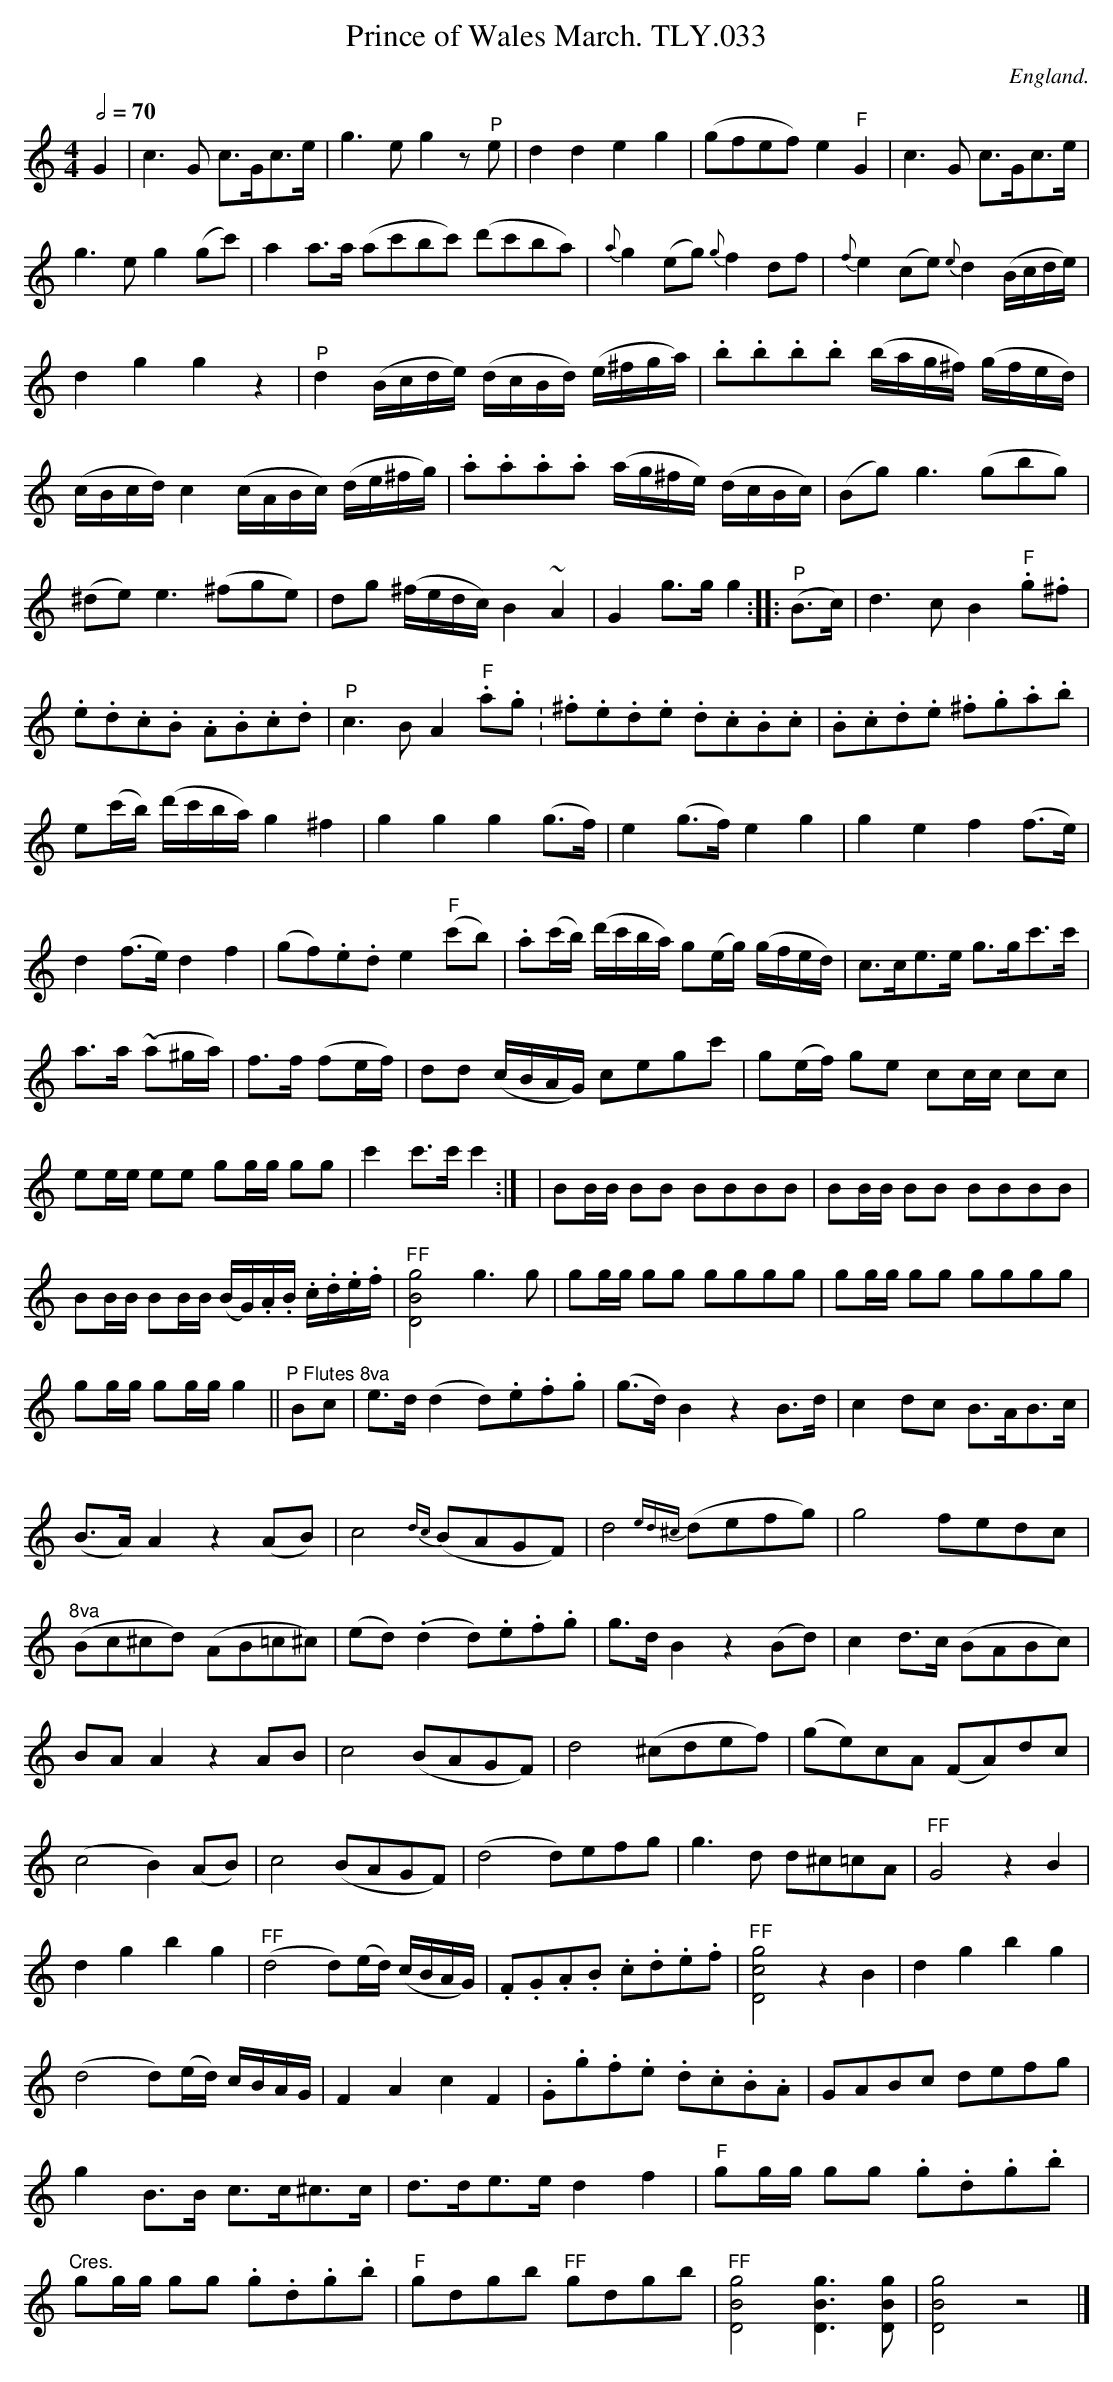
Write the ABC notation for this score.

X:1
T:Prince of Wales March. TLY.033
L:1/8
M:4/4
O:England.
Q:1/2=70
K:C
G2|c3G c>Gc>e|g3e g2 z"^P" e|d2d2e2g2|(gfef) e2"^F"G2|\
c3G c>Gc>e|g3e g2 (gc')|a2 a>a (ac'bc') (d'c'ba)|\
{a}g2 (eg) {g}f2 df|\
{f}e2 (ce) {e}d2 (B/2c/2d/2e/2)|d2g2g2 z2|\
"^P"d2(B/c/d/e/) (d/c/B/d/) (e/^f/g/a/)|\
.b.b.b.b (b/a/g/^f/) (g/f/e/d/)|\
(c/B/c/d/)c2(c/A/B/c/) (d/e/^f/g/)|\
.a.a.a.a (a/g/^f/e/) (d/c/B/c/)|\
(Bg)g3(gbg)|\
(^de)e3(^fge)|dg (^f/e/d/c/)B2~A2|G2g>gg2:|\
|:"^P"(B>c)|d3cB2"^F".g.^f|.e.d.c.B .A.B.c.d|\
"^P"c3BA2"^F".a.g.|.^f.e.d.e .d.c.B.c|\
.B.c.d.e .^f.g.a.b|e(c'/b/) (d'/c'/b/a/)g2^f2|\
g2g2g2(g>f)|e2(g>f)e2g2|\
g2e2f2(f>e)|d2(f>e)d2f2|(gf).e.d e2"^F"(c'b)|\
.a(c'/b/) (d'/c'/b/a/) g(e/g/) (g/f/e/d/)|\
c>ce>e g>gc'>c'|a>a (~a^g/a/)|f>f (fe/f/)|dd (c/B/A/G/) cegc'|\
g(e/f/) ge cc/c/ cc|ee/e/ ee gg/g/ gg|c'2c'>c'c'2:|\
|BB/2B/2 BB BBBB|BB/2B/2 BB BBBB|\
BB/2B/2 BB/2B/2 (B/2G/2).A/2.B/2 .c/2.d/2.e/2.f/2|\
"^FF"[g4B4D4]g3 g|gg/2g/2 gg gggg|gg/2g/2 gg gggg|gg/2g/2 gg/2g/2 g2||\
"^P Flutes 8va"Bc|e>d (d2d).e.f.g|(g>d) B2 z2 B>d|\
c2dc B>AB>c|(B>A) A2 z2 (AB)|\
c4 {dc}(BAGF)|d4 {ed^c} (defg)|g4 fedc|"^8va"(Bc^cd) (AB=c^c)|\
(ed) (.d2d).e.f.g |g>d B2 z2 (Bd)|c2 d>c (BABc)|BA A2 z2 AB|\
c4 (BAGF)|d4 (^cdef)|(ge)cA (FA)dc|(c4B2) (AB)|c4 (BAGF)|\
(d4d)efg|g3d d^c=cA|"^FF"G4 z2 B2|\
d2 g2 b2 g2|"^FF"(d4d)(e/d/) (c/B/A/G/)|\
.F.G.A.B .c.d.e.f|"^FF"[D4c4g4] z2 B2|d2 g2 b2 g2|\
(d4d)(e/d/) c/2B/2A/2G/2|F2 A2 c2 F2|\
.G.g.f.e .d.c.B.A|GABc defg|g2 B>B c>c^c>c|d>de>e d2f2|\
"^F"gg/2g/2 gg .g.d.g.b|\
"^Cres."gg/2g/2 gg .g.d.g.b|"^F"gdgb "^FF"gdgb|\
"^FF"[D4B4g4] [D3B3g3] [DBg]|[D4B4g4]z4|]
